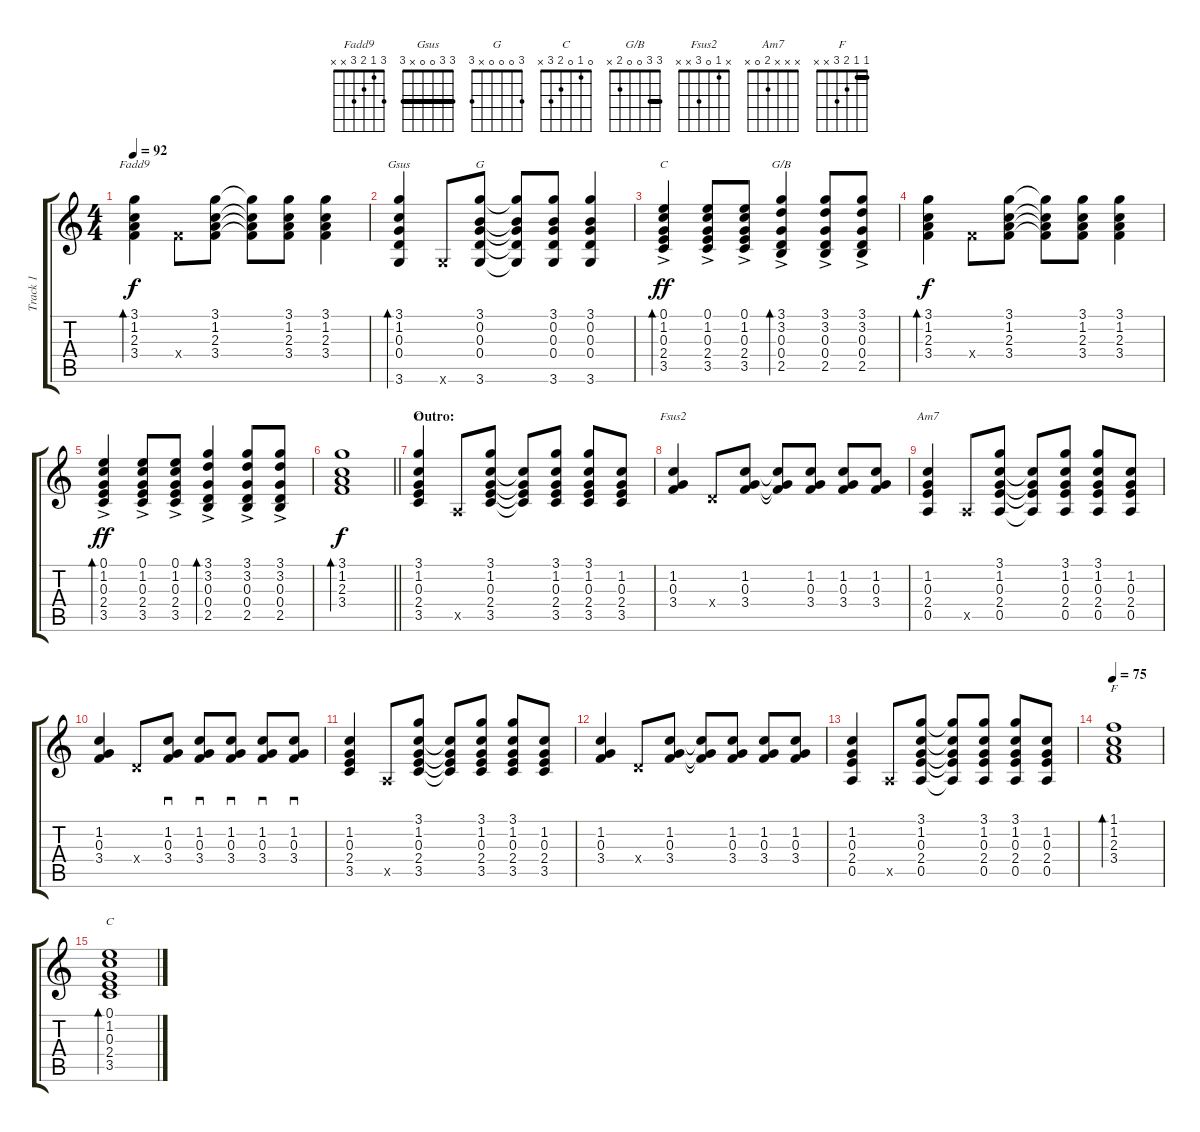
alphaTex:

\track ("Track 1" "Track 1") {instrument acousticguitarsteel}
\staff {score tabs}
\tuning (E4 B3 G3 D3 A2 E2) {hide}
\chord ("Fadd9" 3 1 2 3 x x)
\chord ("Gsus" 3 3 0 0 x 3) {barre 3}
\chord ("G" 3 0 0 0 x 3)
\chord ("C" 0 1 2 2 0 x)
\chord ("G/B" 3 3 0 0 2 x) {barre 3}
\chord ("C" x x x 5 3 x)
\chord ("Fsus2" x 1 0 3 x x)
\chord ("Am7" x x x 2 0 x)
\chord ("F" 1 1 2 3 x x) {barre 1}
\chord ("C" 0 1 0 2 3 x)
\ts (4 4)
\tempo 92
\clef g2
\ks c
(3.1 1.2 2.3 3.4).4{bd 120 ch "Fadd9" dy f} 3.4{x}.8 (3.1 1.2 2.3 3.4).8 (3.1{t} 1.2{t} 2.3{t} 3.4{t}).8 (3.1 1.2 2.3 3.4).8 (3.1 1.2 2.3 3.4).4 |
(3.1 1.2 0.3 0.4 3.6).4{bd 120 ch "Gsus"} 3.6{x}.8 (3.1 0.2 0.3 0.4 3.6).8{ch "G"} (3.1{t} 0.2{t} 0.3{t} 0.4{t} 3.6{t}).8 (3.1 0.2 0.3 0.4 3.6).8 (3.1 0.2 0.3 0.4 3.6).4 |
(0.1{ac} 1.2{ac} 0.3 2.4{ac} 3.5{ac}).4{bd 120 ch "C" dy ff} (0.1{ac} 1.2{ac} 0.3 2.4{ac} 3.5{ac}).8 (0.1{ac} 1.2{ac} 0.3 2.4{ac} 3.5{ac}).8 (3.1{ac} 3.2{ac} 0.3 0.4{ac} 2.5{ac}).4{bd 120 ch "G/B"} (3.1{ac} 3.2{ac} 0.3 0.4{ac} 2.5{ac}).8 (3.1{ac} 3.2{ac} 0.3 0.4{ac} 2.5{ac}).8 |
(3.1 1.2 2.3 3.4).4{bd 120 dy f} 3.4{x}.8 (3.1 1.2 2.3 3.4).8 (3.1{t} 1.2{t} 2.3{t} 3.4{t}).8 (3.1 1.2 2.3 3.4).8 (3.1 1.2 2.3 3.4).4 |
(0.1{ac} 1.2{ac} 0.3 2.4{ac} 3.5{ac}).4{bd 120 dy ff} (0.1{ac} 1.2{ac} 0.3 2.4{ac} 3.5{ac}).8 (0.1{ac} 1.2{ac} 0.3 2.4{ac} 3.5{ac}).8 (3.1{ac} 3.2{ac} 0.3 0.4{ac} 2.5{ac}).4{bd 120} (3.1{ac} 3.2{ac} 0.3 0.4{ac} 2.5{ac}).8 (3.1{ac} 3.2{ac} 0.3 0.4{ac} 2.5{ac}).8 |
\barLineRight lightlight
(3.1 1.2 2.3 3.4).1{bd 120 dy f} |
\section ("" "Outro:")
(3.1 1.2 0.3 2.4 3.5).4{ch "C"} 0.5{x}.8 (3.1 1.2 0.3 2.4 3.5).8 (1.2{t} 0.3{t} 2.4{t} 3.5{t}).8 (3.1 1.2 0.3 2.4 3.5).8 (3.1 1.2 0.3 2.4 3.5).8 (1.2 0.3 2.4 3.5).8 |
(1.2 0.3 3.4).4{ch "Fsus2"} 0.4{x}.8 (1.2 0.3 3.4).8 (1.2{t} 0.3{t} 3.4{t}).8 (1.2 0.3 3.4).8 (1.2 0.3 3.4).8 (1.2 0.3 3.4).8 |
(1.2 0.3 2.4 0.5).4{ch "Am7"} 0.5{x}.8 (3.1 1.2 0.3 2.4 0.5).8 (1.2{t} 0.3{t} 2.4{t} 0.5{t}).8 (3.1 1.2 0.3 2.4 0.5).8 (3.1 1.2 0.3 2.4 0.5).8 (1.2 0.3 2.4 0.5).8 |
(1.2 0.3 3.4).4 0.4{x}.8 (1.2 0.3 3.4).8{sd} (1.2 0.3 3.4).8{sd} (1.2 0.3 3.4).8{sd} (1.2 0.3 3.4).8{sd} (1.2 0.3 3.4).8{sd} |
(1.2 0.3 2.4 3.5).4 0.5{x}.8 (3.1 1.2 0.3 2.4 3.5).8 (1.2{t} 0.3{t} 2.4{t} 3.5{t}).8 (3.1 1.2 0.3 2.4 3.5).8 (3.1 1.2 0.3 2.4 3.5).8 (1.2 0.3 2.4 3.5).8 |
(1.2 0.3 3.4).4 0.4{x}.8 (1.2 0.3 3.4).8 (1.2{t} 0.3{t} 3.4{t}).8 (1.2 0.3 3.4).8 (1.2 0.3 3.4).8 (1.2 0.3 3.4).8 |
(1.2 0.3 2.4 0.5).4 0.5{x}.8 (3.1 1.2 0.3 2.4 0.5).8 (3.1{t} 1.2{t} 0.3{t} 2.4{t} 0.5{t}).8 (3.1 1.2 0.3 2.4 0.5).8 (3.1 1.2 0.3 2.4 0.5).8 (1.2 0.3 2.4 0.5).8 |
\tempo 75
(1.1 1.2 2.3 3.4).1{bd 120 ch "F"} |
(0.1 1.2 0.3 2.4 3.5).1{bd 120 ch "C"}
